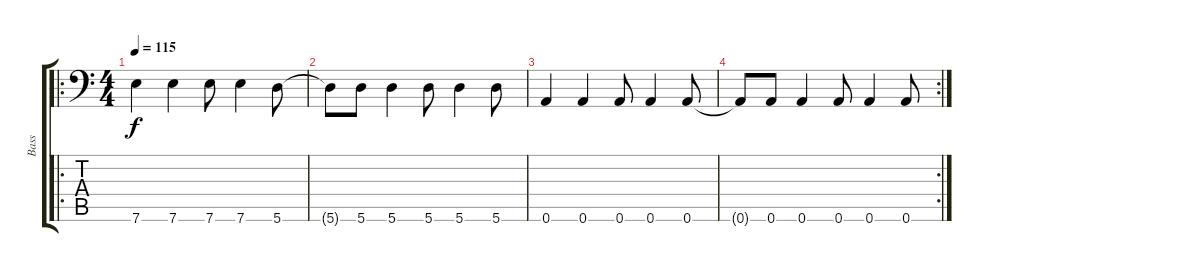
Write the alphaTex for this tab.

\track ("Bass" "Bass") {instrument slapbass2}
\staff {score tabs}
\tuning (E4 B3 G3 D3 A2 A1) {hide}
\ro
\ts (4 4)
\tempo 115
\clef f4
\ks c
7.6.4{dy f} 7.6.4 7.6.8 7.6.4 5.6.8 |
5.6{t}.8 5.6.8 5.6.4 5.6.8 5.6.4 5.6.8 |
0.6.4 0.6.4 0.6.8 0.6.4 0.6.8 |
\rc 2
0.6{t}.8 0.6.8 0.6.4 0.6.8 0.6.4 0.6.8
